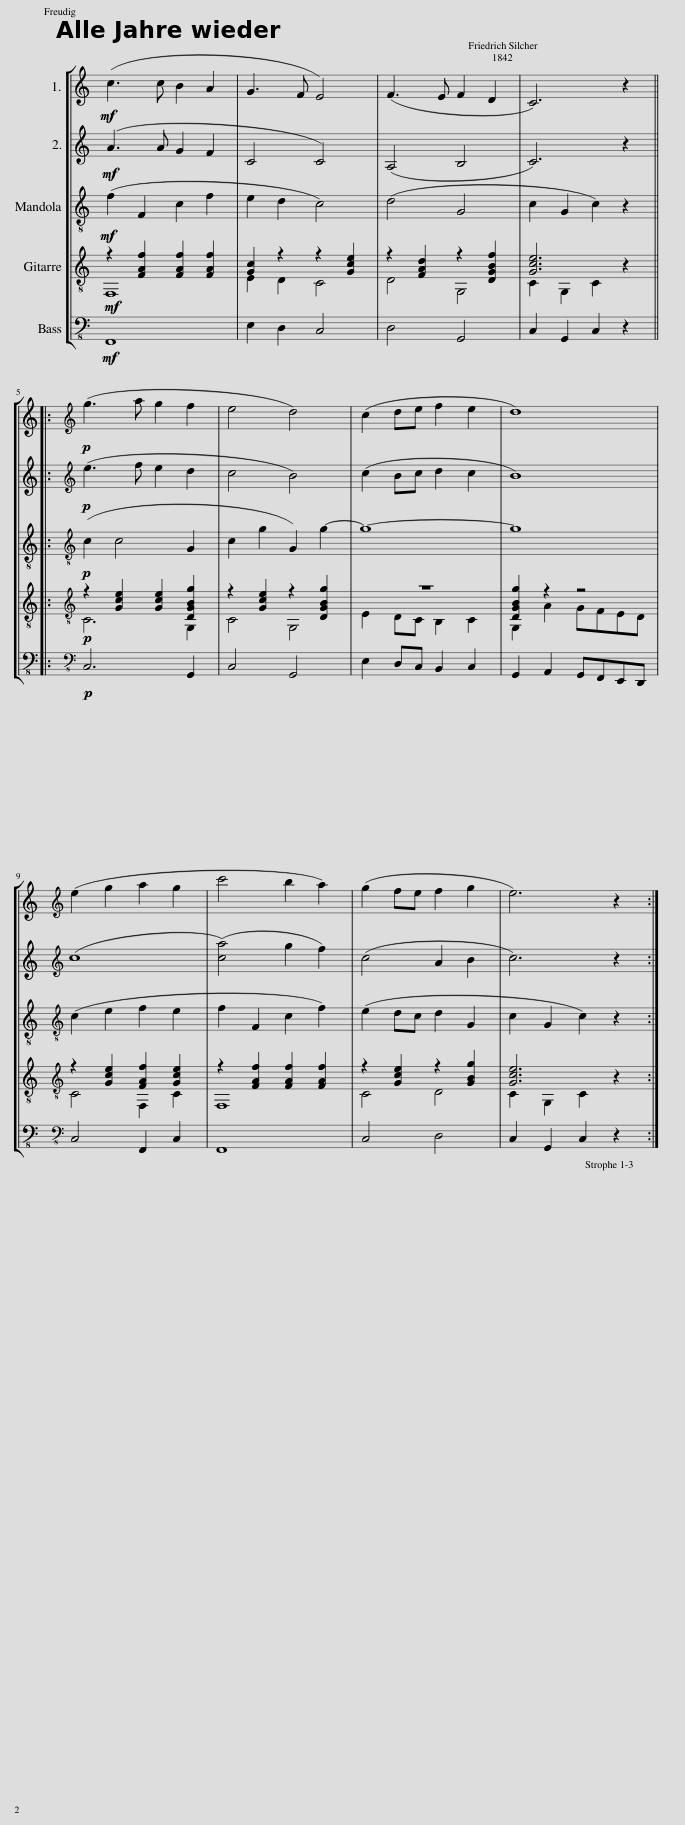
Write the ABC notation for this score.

X:1
%%score [ 1 2 3 ( 4 5 ) 6 ]
L:1/8
M:none
I:linebreak $
K:C
V:1 treble
V:2 treble
V:3 treble-8
V:4 treble-8
V:5 treble-8
V:6 bass-8
V:1
!mf! (c3 c B2 A2 | G3 F E4) | (F3 E F2 D2 | C6) z2 |:$[K:treble]!p! (g3 a g2 f2 | %5
 e4 d4) | (c2 de f2 e2 | d8) |$[K:treble] (e2 g2 a2 g2 | c'4 b2 a2) | %10
 (g2 fe f2 g2 | e6) z2 :| %12
V:2
!mf! (A3 A G2 F2 | C4 C4) | (A,4 B,4 | C6) z2 |:$[K:treble]!p! (e3 f e2 d2 | %5
 c4 B4) | (c2 Bc d2 c2 | B8) |$[K:treble] (c8 | ([ca]4) g2 f2) | %10
 (c4 A2 B2 | c6) z2 :| %12
V:3
!mf! (f2 F2 c2 f2 | e2 d2 c4) | (d4 G4 | c2 G2 c2) z2 |:$[K:treble-8]!p! (c2 c4 G2 | %5
 c2 g2 G2) g2- | g8- | g8 |$[K:treble-8] (c2 e2 f2 e2 | f2 F2 c2 f2) | %10
 (e2 dc d2 G2 | c2 G2 c2) z2 :| %12
V:4
!mf! z2 [FAf]2 [FAf]2 [FAf]2 | [Gc]2 z2 z2 [Gce]2 | z2 [FAd]2 z2 [DGBf]2 | [Gce]6 z2 |:$[K:treble-8]!p! z2 [Gce]2 [Gce]2 [DGBg]2 | %5
 z2 [Gce]2 z2 [DGBg]2 | z8 | [DGBg]2 z2 z4 |$[K:treble-8] z2 [Gce]2 [FAf]2 [Gce]2 | z2 [FAf]2 [FAf]2 [FAf]2 | %10
 z2 [Gce]2 z2 [GBg]2 | [Gce]6 z2 :| %12
V:5
 F,8 | E2 D2 C4 | D4 G,4 | C2 G,2 C2 x2 |:$[K:treble-8] C6 G,2 | %5
 C4 G,4 | E2 DC B,2 C2 | G,2 A2 GFED |$[K:treble-8] C4 F,2 C2 | F,8 | %10
 C4 D4 | C2 G,2 C2 x2 :| %12
V:6
!mf! F,,8 | E,2 D,2 C,4 | D,4 G,,4 | C,2 G,,2 C,2 z2 |:$[K:bass-8]!p! C,6 G,,2 | %5
 C,4 G,,4 | E,2 D,C, B,,2 C,2 | G,,2 A,,2 G,,F,,E,,D,, |$[K:bass-8] C,4 F,,2 C,2 | F,,8 | %10
 C,4 D,4 | C,2 G,,2 C,2 z2 :| %12
